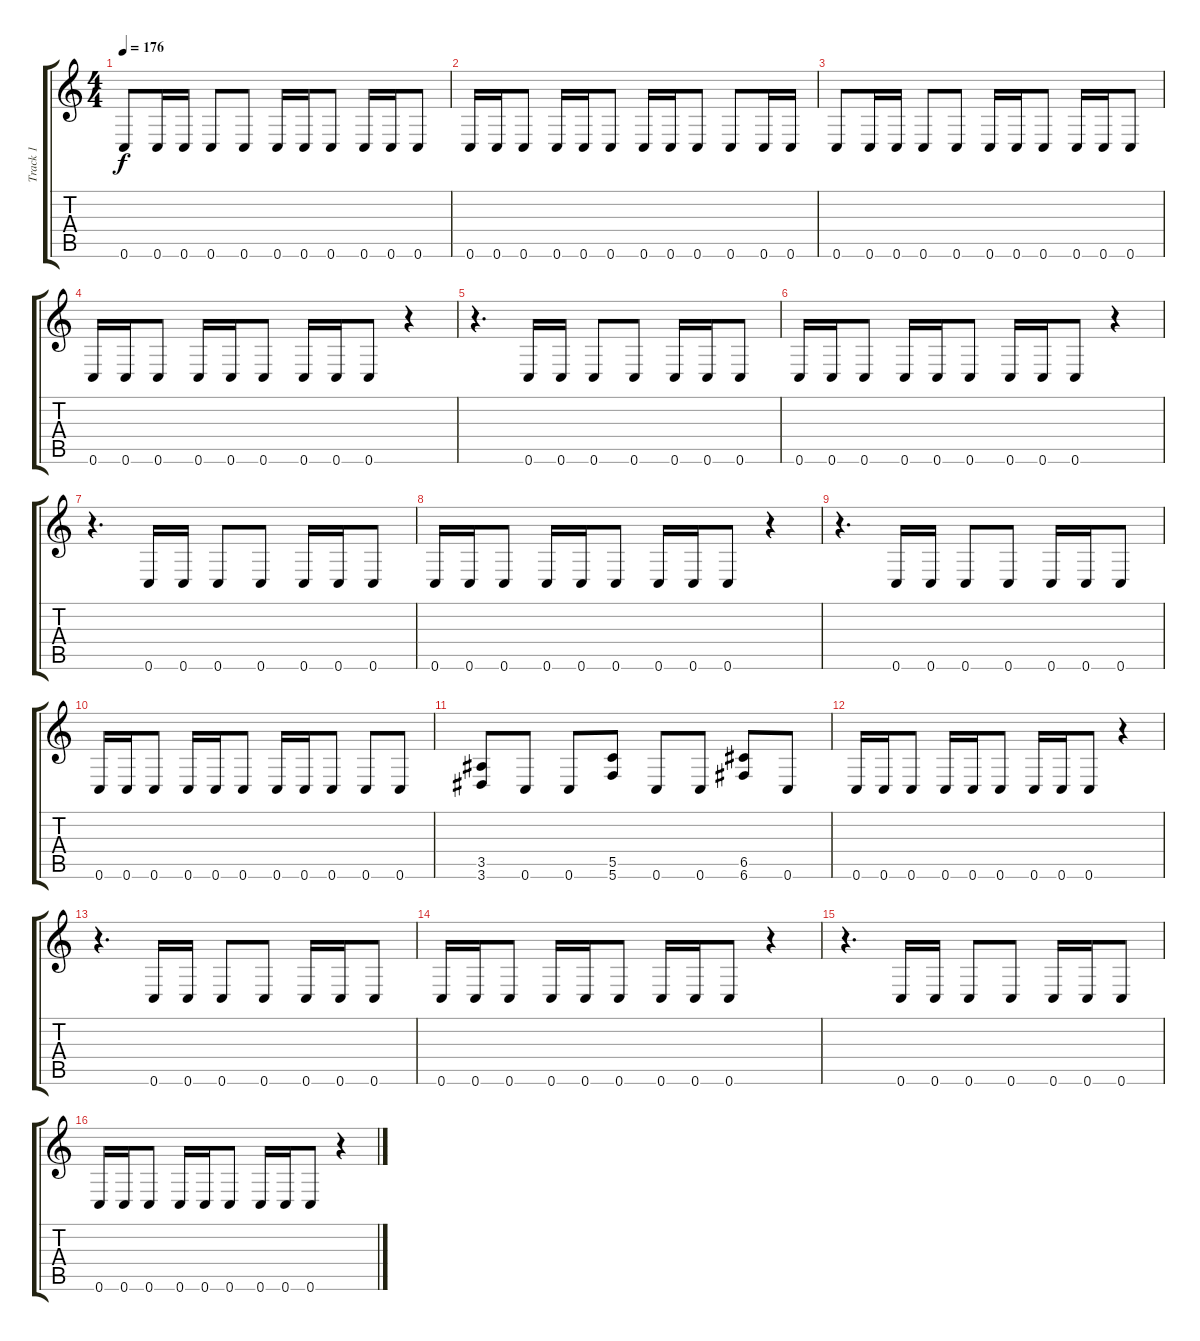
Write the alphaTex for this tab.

\track ("Track 1" "Track 1") {instrument distortionguitar}
\staff {score tabs}
\tuning (D4 A3 F3 C3 G2 C2) {hide}
\ts (4 4)
\tempo 176
\clef g2
\ks c
0.6.8{dy f} 0.6.16 0.6.16 0.6.8 0.6.8 0.6.16 0.6.16 0.6.8 0.6.16 0.6.16 0.6.8 |
0.6.16 0.6.16 0.6.8 0.6.16 0.6.16 0.6.8 0.6.16 0.6.16 0.6.8 0.6.8 0.6.16 0.6.16 |
0.6.8 0.6.16 0.6.16 0.6.8 0.6.8 0.6.16 0.6.16 0.6.8 0.6.16 0.6.16 0.6.8 |
0.6.16 0.6.16 0.6.8 0.6.16 0.6.16 0.6.8 0.6.16 0.6.16 0.6.8 r.4 |
r.4{d} 0.6.16 0.6.16 0.6.8 0.6.8 0.6.16 0.6.16 0.6.8 |
0.6.16 0.6.16 0.6.8 0.6.16 0.6.16 0.6.8 0.6.16 0.6.16 0.6.8 r.4 |
r.4{d} 0.6.16 0.6.16 0.6.8 0.6.8 0.6.16 0.6.16 0.6.8 |
0.6.16 0.6.16 0.6.8 0.6.16 0.6.16 0.6.8 0.6.16 0.6.16 0.6.8 r.4 |
r.4{d} 0.6.16 0.6.16 0.6.8 0.6.8 0.6.16 0.6.16 0.6.8 |
0.6.16 0.6.16 0.6.8 0.6.16 0.6.16 0.6.8 0.6.16 0.6.16 0.6.8 0.6.8 0.6.8 |
(3.5 3.6).8 0.6.8 0.6.8 (5.5 5.6).8 0.6.8 0.6.8 (6.5 6.6).8 0.6.8 |
0.6.16 0.6.16 0.6.8 0.6.16 0.6.16 0.6.8 0.6.16 0.6.16 0.6.8 r.4 |
r.4{d} 0.6.16 0.6.16 0.6.8 0.6.8 0.6.16 0.6.16 0.6.8 |
0.6.16 0.6.16 0.6.8 0.6.16 0.6.16 0.6.8 0.6.16 0.6.16 0.6.8 r.4 |
r.4{d} 0.6.16 0.6.16 0.6.8 0.6.8 0.6.16 0.6.16 0.6.8 |
0.6.16 0.6.16 0.6.8 0.6.16 0.6.16 0.6.8 0.6.16 0.6.16 0.6.8 r.4
